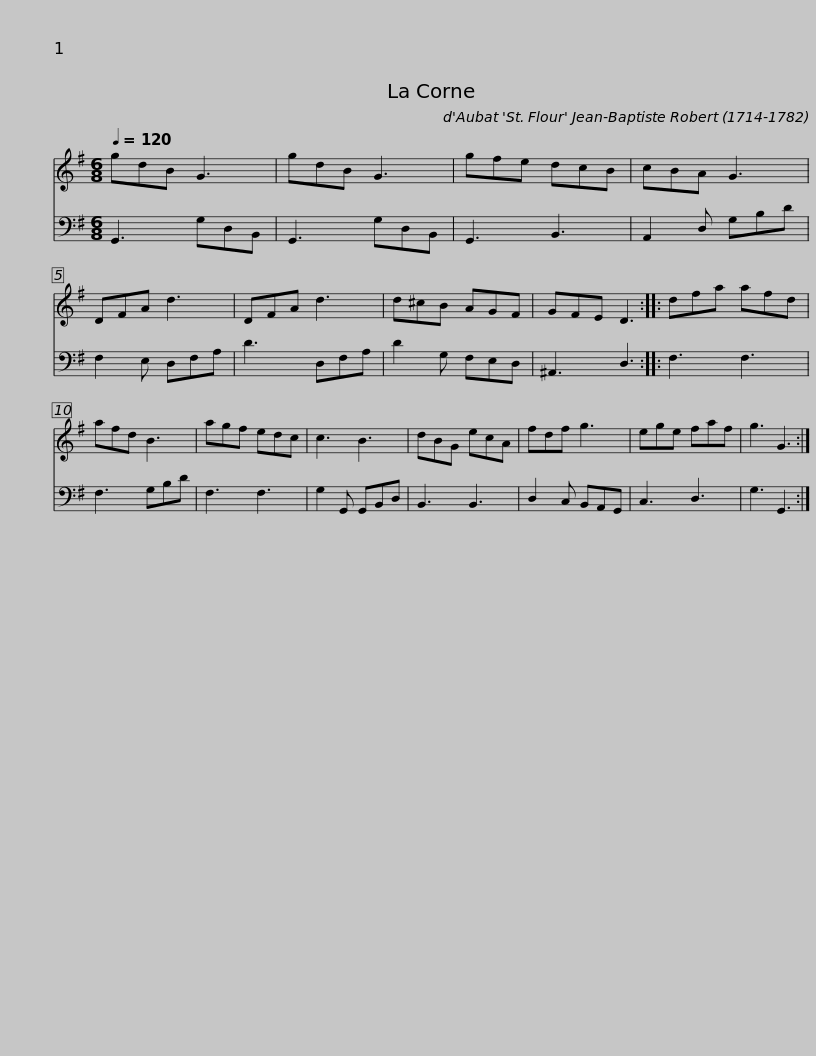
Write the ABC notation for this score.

X:1
%%score 1 2
L:1/8
Q:1/4=120
M:6/8
I:linebreak $
K:G
V:1 treble
V:2 bass
V:1
 gdB G3 | gdB G3 | gfe dcB | cBA G3 | DFA d3 | %5
 DFA d3 | d^cB AGF | GFE D3 ::$ dfa afd | afd B3 | %10
 agf edc | c3 B3 | dBG ecA | fdf g3 | ege faf | %15
 g3 G3 :| %16
V:2
 G,,3 G,D,B,, | G,,3 G,D,B,, | G,,3 B,,3 | A,,2 D, G,B,D | F,2 E, D,F,A, | %5
 D3 D,F,A, | D2 G, F,E,D, | ^A,,3 D,3 ::$ F,3 F,3 | F,3 G,B,D | %10
 F,3 F,3 | G,2 G,, G,,B,,D, | B,,3 B,,3 | D,2 C, B,,A,,G,, | C,3 D,3 | %15
 G,3 G,,3 :| %16
